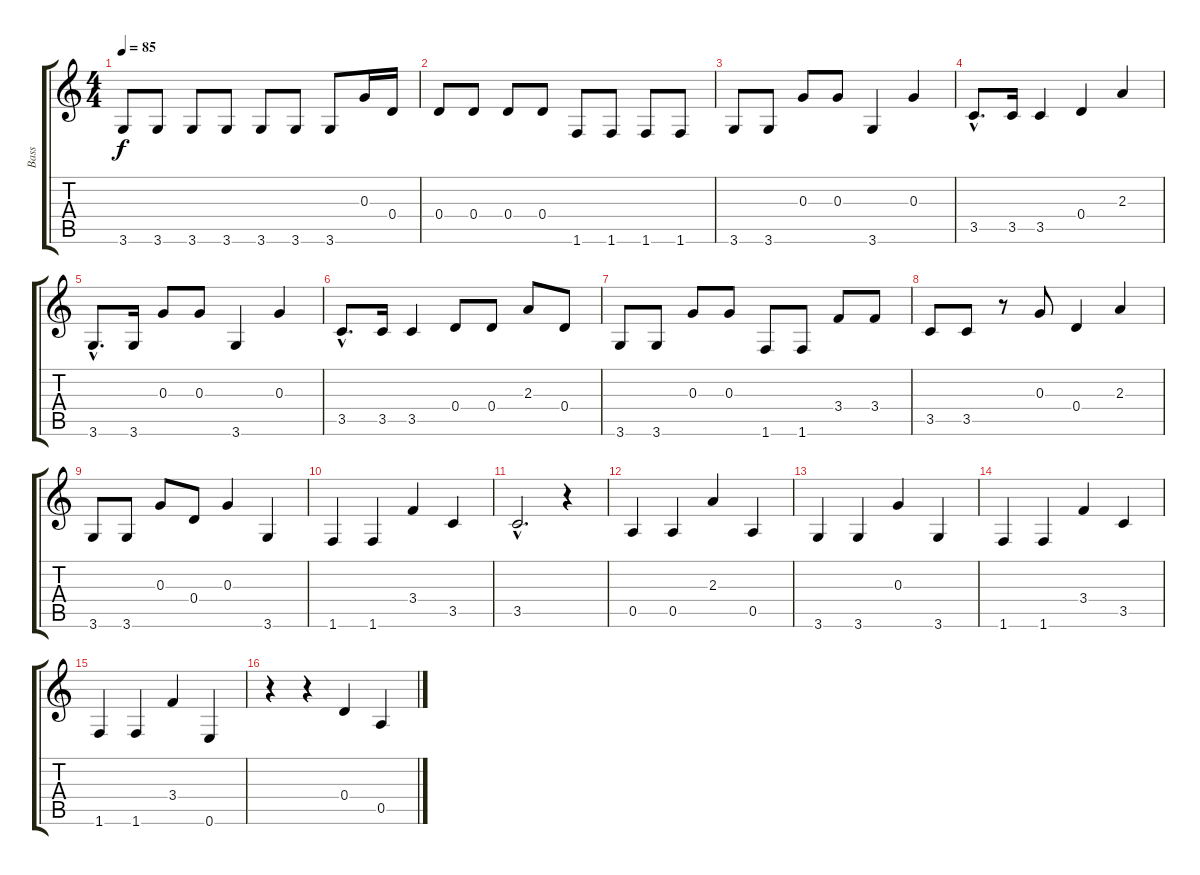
\track ("Bass" "Bass") {instrument slapbass1}
\staff {score tabs}
\tuning (E4 B3 G3 D3 A2 E2) {hide}
\ts (4 4)
\tempo 85
\clef g2
\ks c
3.6.8{dy f} 3.6.8 3.6.8 3.6.8 3.6.8 3.6.8 3.6.8 0.3.16 0.4.16 |
0.4.8 0.4.8 0.4.8 0.4.8 1.6.8 1.6.8 1.6.8 1.6.8 |
3.6.8 3.6.8 0.3.8 0.3.8 3.6.4 0.3.4 |
3.5{hac}.8{d} 3.5.16 3.5.4 0.4.4 2.3.4 |
3.6{hac}.8{d} 3.6.16 0.3.8 0.3.8 3.6.4 0.3.4 |
3.5{hac}.8{d} 3.5.16 3.5.4 0.4.8 0.4.8 2.3.8 0.4.8 |
3.6.8 3.6.8 0.3.8 0.3.8 1.6.8 1.6.8 3.4.8 3.4.8 |
3.5.8 3.5.8 r.8 0.3.8 0.4.4 2.3.4 |
3.6.8 3.6.8 0.3.8 0.4.8 0.3.4 3.6.4 |
1.6.4 1.6.4 3.4.4 3.5.4 |
3.5{hac}.2{d} r.4 |
0.5.4 0.5.4 2.3.4 0.5.4 |
3.6.4 3.6.4 0.3.4 3.6.4 |
1.6.4 1.6.4 3.4.4 3.5.4 |
1.6.4 1.6.4 3.4.4 0.6.4 |
r.4 r.4 0.4.4 0.5.4
